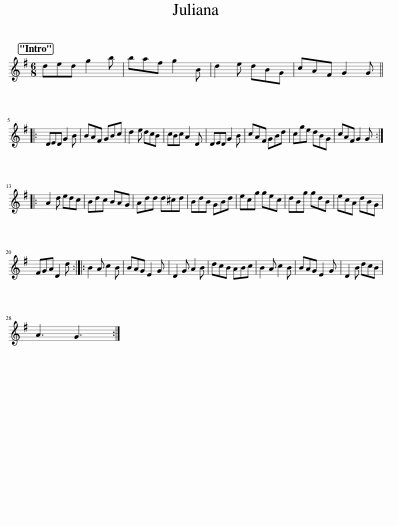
X:1
L:1/8
M:6/8
I:linebreak $
K:G
V:1 treble
V:1
 ded g2 b | baf g2 B | d2 e dBG | cAF G2 G |:$ DED G2 B | %5
 BAF GBc | d2 e dcB | cBc A2 D | DED G2 B | cAF GBd | %10
 cge dBG | cAF G2 G ::$ A2 d edc | Bdc BAG | Add d^cd | %15
 BdB GBd | ecg gec | dBg gdB | ecA dBG |$ FGA D2 d :: %20
 B2 A c2 B | BAG E2 G | D2 G A2 B | dcB ABc | B2 A c2 B | %25
 BAG E2 G | D2 B dcB |$ A3 G3 :| %28
